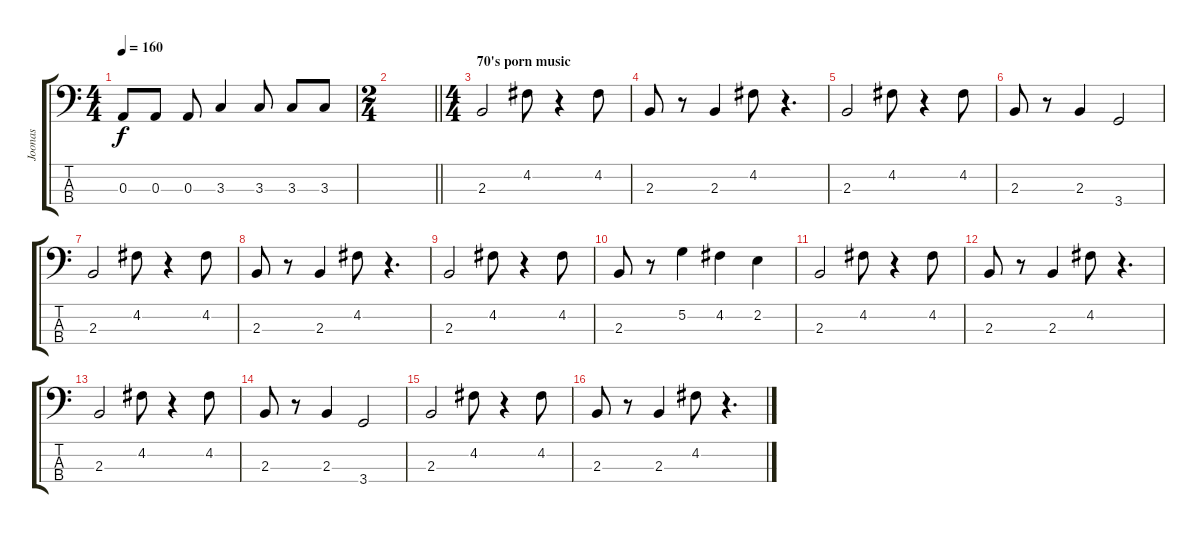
\track ("Joonas" "Joonas") {instrument electricbasspick}
\staff {score tabs}
\tuning (G2 D2 A1 E1) {hide}
\ts (4 4)
\tempo 160
\clef f4
\ks c
0.3.8{dy f} 0.3.8 0.3.8 3.3.4 3.3.8 3.3.8 3.3.8 |
\ts (2 4)
\barLineRight lightlight
|
\ts (4 4)
\section ("" "70's porn music")
2.3.2 4.2.8 r.4 4.2.8 |
2.3.8 r.8 2.3.4 4.2.8 r.4{d} |
2.3.2 4.2.8 r.4 4.2.8 |
2.3.8 r.8 2.3.4 3.4.2 |
2.3.2 4.2.8 r.4 4.2.8 |
2.3.8 r.8 2.3.4 4.2.8 r.4{d} |
2.3.2 4.2.8 r.4 4.2.8 |
2.3.8 r.8 5.2.4 4.2.4 2.2.4 |
2.3.2 4.2.8 r.4 4.2.8 |
2.3.8 r.8 2.3.4 4.2.8 r.4{d} |
2.3.2 4.2.8 r.4 4.2.8 |
2.3.8 r.8 2.3.4 3.4.2 |
2.3.2 4.2.8 r.4 4.2.8 |
2.3.8 r.8 2.3.4 4.2.8 r.4{d}
